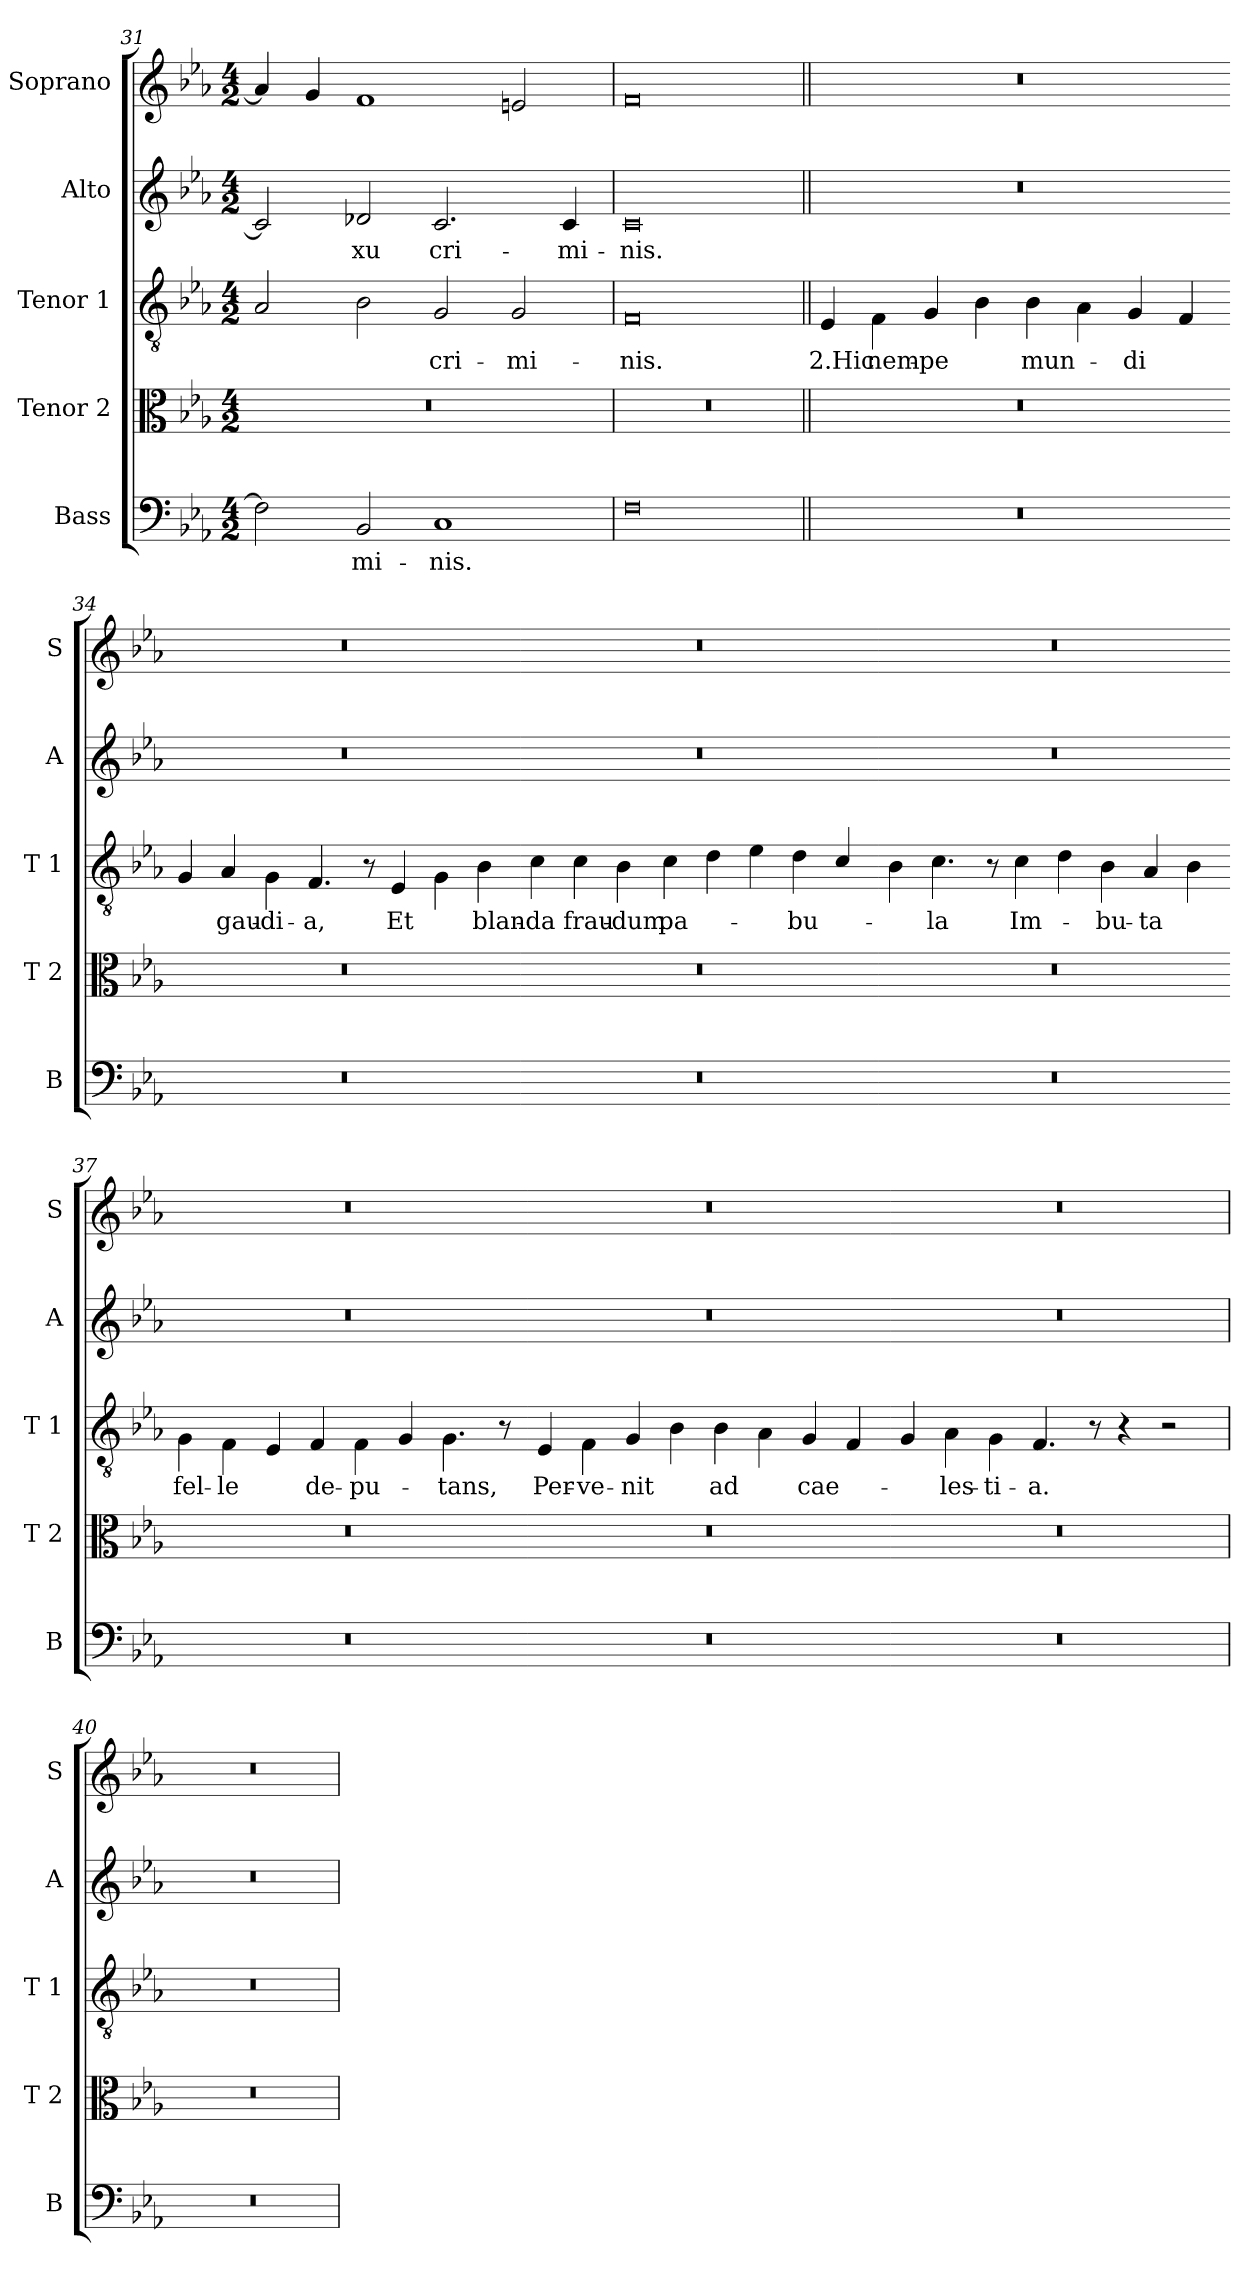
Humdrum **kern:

**kern	**text	**kern	**kern	**text	**kern	**text	**kern	**text
*part5	*part5	*part4	*part3	*part3	*part2	*part2	*part1	*part1
*staff5	*staff5	*staff4	*staff3	*staff3	*staff2	*staff2	*staff1	*staff1
*I"Bass	*	*I"Tenor 2	*I"Tenor 1	*	*I"Alto	*	*I"Soprano	*
*I'B	*	*I'T 2	*I'T 1	*	*I'A	*	*I'S	*
*clefF4	*	*clefC3	*clefGv2	*	*clefG2	*	*clefG2	*
*k[b-e-a-]	*	*k[b-e-a-]	*k[b-e-a-]	*	*k[b-e-a-]	*	*k[b-e-a-]	*
*E-:	*	*E-:	*E-:	*	*E-:	*	*E-:	*
*M4/2	*	*M4/2	*M4/2	*	*M4/2	*	*M4/2	*
=31	=31	=31	=31	=31	=31	=31	=31	=31
2F\]	.	0r	2A-/	.	2c/]	.	4a-/]	.
.	.	.	.	.	.	.	4g/	.
!	!LO:LY:b	!	!	!	!	!LO:LY:b	!	!
2BB-/	-mi-	.	2B-\	.	2d-X/	-xu	1f	.
!	!LO:LY:b	!	!	!LO:LY:b	!	!LO:LY:b	!	!
1C	-nis.	.	2G/	cri-	2.c/	cri-	.	.
!	!	!	!	!LO:LY:b	!	!	!	!
.	.	.	2G/	-mi-	.	.	2en/	.
!	!	!	!	!	!	!LO:LY:b	!	!
.	.	.	.	.	4c/	-mi-	.	.
=32	=32	=32	=32	=32	=32	=32	=32	=32
!	!	!	!	!LO:LY:b	!	!LO:LY:b	!	!
0F	.	0r	0F	-nis.	0c	-nis.	0f	.
!!LO:LB:g=z
=33||	=33||	=33||	=33||	=33||	=33||	=33||	=33||	=33||
!	!	!	!	!LO:LY:b	!	!	!	!
0r	.	0r	4E-/	2.Hic	0r	.	0r	.
!	!	!	!	!LO:LY:b	!	!	!	!
.	.	.	4F\	nem-	.	.	.	.
!	!	!	!	!LO:LY:b	!	!	!	!
.	.	.	4G/	-pe	.	.	.	.
.	.	.	4B-\	.	.	.	.	.
!	!	!	!	!LO:LY:b	!	!	!	!
.	.	.	4B-\	mun-	.	.	.	.
.	.	.	4A-\	.	.	.	.	.
!	!	!	!	!LO:LY:b	!	!	!	!
.	.	.	4G/	-di	.	.	.	.
.	.	.	4F/	.	.	.	.	.
=34-	=34-	=34-	=34-	=34-	=34-	=34-	=34-	=34-
0r	.	0r	4G/	.	0r	.	0r	.
!	!	!	!	!LO:LY:b	!	!	!	!
.	.	.	4A-/	gau-	.	.	.	.
!	!	!	!	!LO:LY:b	!	!	!	!
.	.	.	4G\	-di-	.	.	.	.
!	!	!	!	!LO:LY:b	!	!	!	!
.	.	.	4.F/	-a,	.	.	.	.
.	.	.	8r	.	.	.	.	.
!	!	!	!	!LO:LY:b	!	!	!	!
.	.	.	4E-/	Et	.	.	.	.
.	.	.	4G\	.	.	.	.	.
!	!	!	!	!LO:LY:b	!	!	!	!
.	.	.	4B-\	blan-	.	.	.	.
=35-	=35-	=35-	=35-	=35-	=35-	=35-	=35-	=35-
!	!	!	!	!LO:LY:b	!	!	!	!
0r	.	0r	4c\	-da	0r	.	0r	.
!	!	!	!	!LO:LY:b	!	!	!	!
.	.	.	4c\	frau-	.	.	.	.
!	!	!	!	!LO:LY:b	!	!	!	!
.	.	.	4B-\	-dum	.	.	.	.
!	!	!	!	!LO:LY:b	!	!	!	!
.	.	.	4c\	pa-	.	.	.	.
.	.	.	4d\	.	.	.	.	.
.	.	.	4e-\	.	.	.	.	.
!	!	!	!	!LO:LY:b	!	!	!	!
.	.	.	4d\	-bu-	.	.	.	.
.	.	.	4c/	.	.	.	.	.
=36-	=36-	=36-	=36-	=36-	=36-	=36-	=36-	=36-
0r	.	0r	4B-\	.	0r	.	0r	.
!	!	!	!	!LO:LY:b	!	!	!	!
.	.	.	4.c\	-la	.	.	.	.
.	.	.	8r	.	.	.	.	.
!	!	!	!	!LO:LY:b	!	!	!	!
.	.	.	4c\	Im-	.	.	.	.
.	.	.	4d\	.	.	.	.	.
!	!	!	!	!LO:LY:b	!	!	!	!
.	.	.	4B-\	-bu-	.	.	.	.
!	!	!	!	!LO:LY:b	!	!	!	!
.	.	.	4A-/	-ta	.	.	.	.
.	.	.	4B-\	.	.	.	.	.
!!LO:LB:g=z
=37-	=37-	=37-	=37-	=37-	=37-	=37-	=37-	=37-
!	!	!	!	!LO:LY:b	!	!	!	!
0r	.	0r	4G\	fel-	0r	.	0r	.
!	!	!	!	!LO:LY:b	!	!	!	!
.	.	.	4F\	-le	.	.	.	.
.	.	.	4E-/	.	.	.	.	.
!	!	!	!	!LO:LY:b	!	!	!	!
.	.	.	4F/	de-	.	.	.	.
!	!	!	!	!LO:LY:b	!	!	!	!
.	.	.	4F\	-pu-	.	.	.	.
.	.	.	4G/	.	.	.	.	.
!	!	!	!	!LO:LY:b	!	!	!	!
.	.	.	4.G\	-tans,	.	.	.	.
.	.	.	8r	.	.	.	.	.
=38-	=38-	=38-	=38-	=38-	=38-	=38-	=38-	=38-
!	!	!	!	!LO:LY:b	!	!	!	!
0r	.	0r	4E-/	Per-	0r	.	0r	.
!	!	!	!	!LO:LY:b	!	!	!	!
.	.	.	4F\	-ve-	.	.	.	.
!	!	!	!	!LO:LY:b	!	!	!	!
.	.	.	4G/	-nit	.	.	.	.
.	.	.	4B-\	.	.	.	.	.
!	!	!	!	!LO:LY:b	!	!	!	!
.	.	.	4B-\	ad	.	.	.	.
.	.	.	4A-\	.	.	.	.	.
!	!	!	!	!LO:LY:b	!	!	!	!
.	.	.	4G/	cae-	.	.	.	.
.	.	.	4F/	.	.	.	.	.
=39-	=39-	=39-	=39-	=39-	=39-	=39-	=39-	=39-
0r	.	0r	4G/	.	0r	.	0r	.
!	!	!	!	!LO:LY:b	!	!	!	!
.	.	.	4A-\	-les-	.	.	.	.
!	!	!	!	!LO:LY:b	!	!	!	!
.	.	.	4G\	-ti-	.	.	.	.
!	!	!	!	!LO:LY:b	!	!	!	!
.	.	.	4.F/	-a.	.	.	.	.
.	.	.	8r	.	.	.	.	.
.	.	.	4r	.	.	.	.	.
.	.	.	2r	.	.	.	.	.
=40	=40	=40	=40	=40	=40	=40	=40	=40
0r	.	0r	0r	.	0r	.	0r	.
=	=	=	=	=	=	=	=	=
*-	*-	*-	*-	*-	*-	*-	*-	*-
